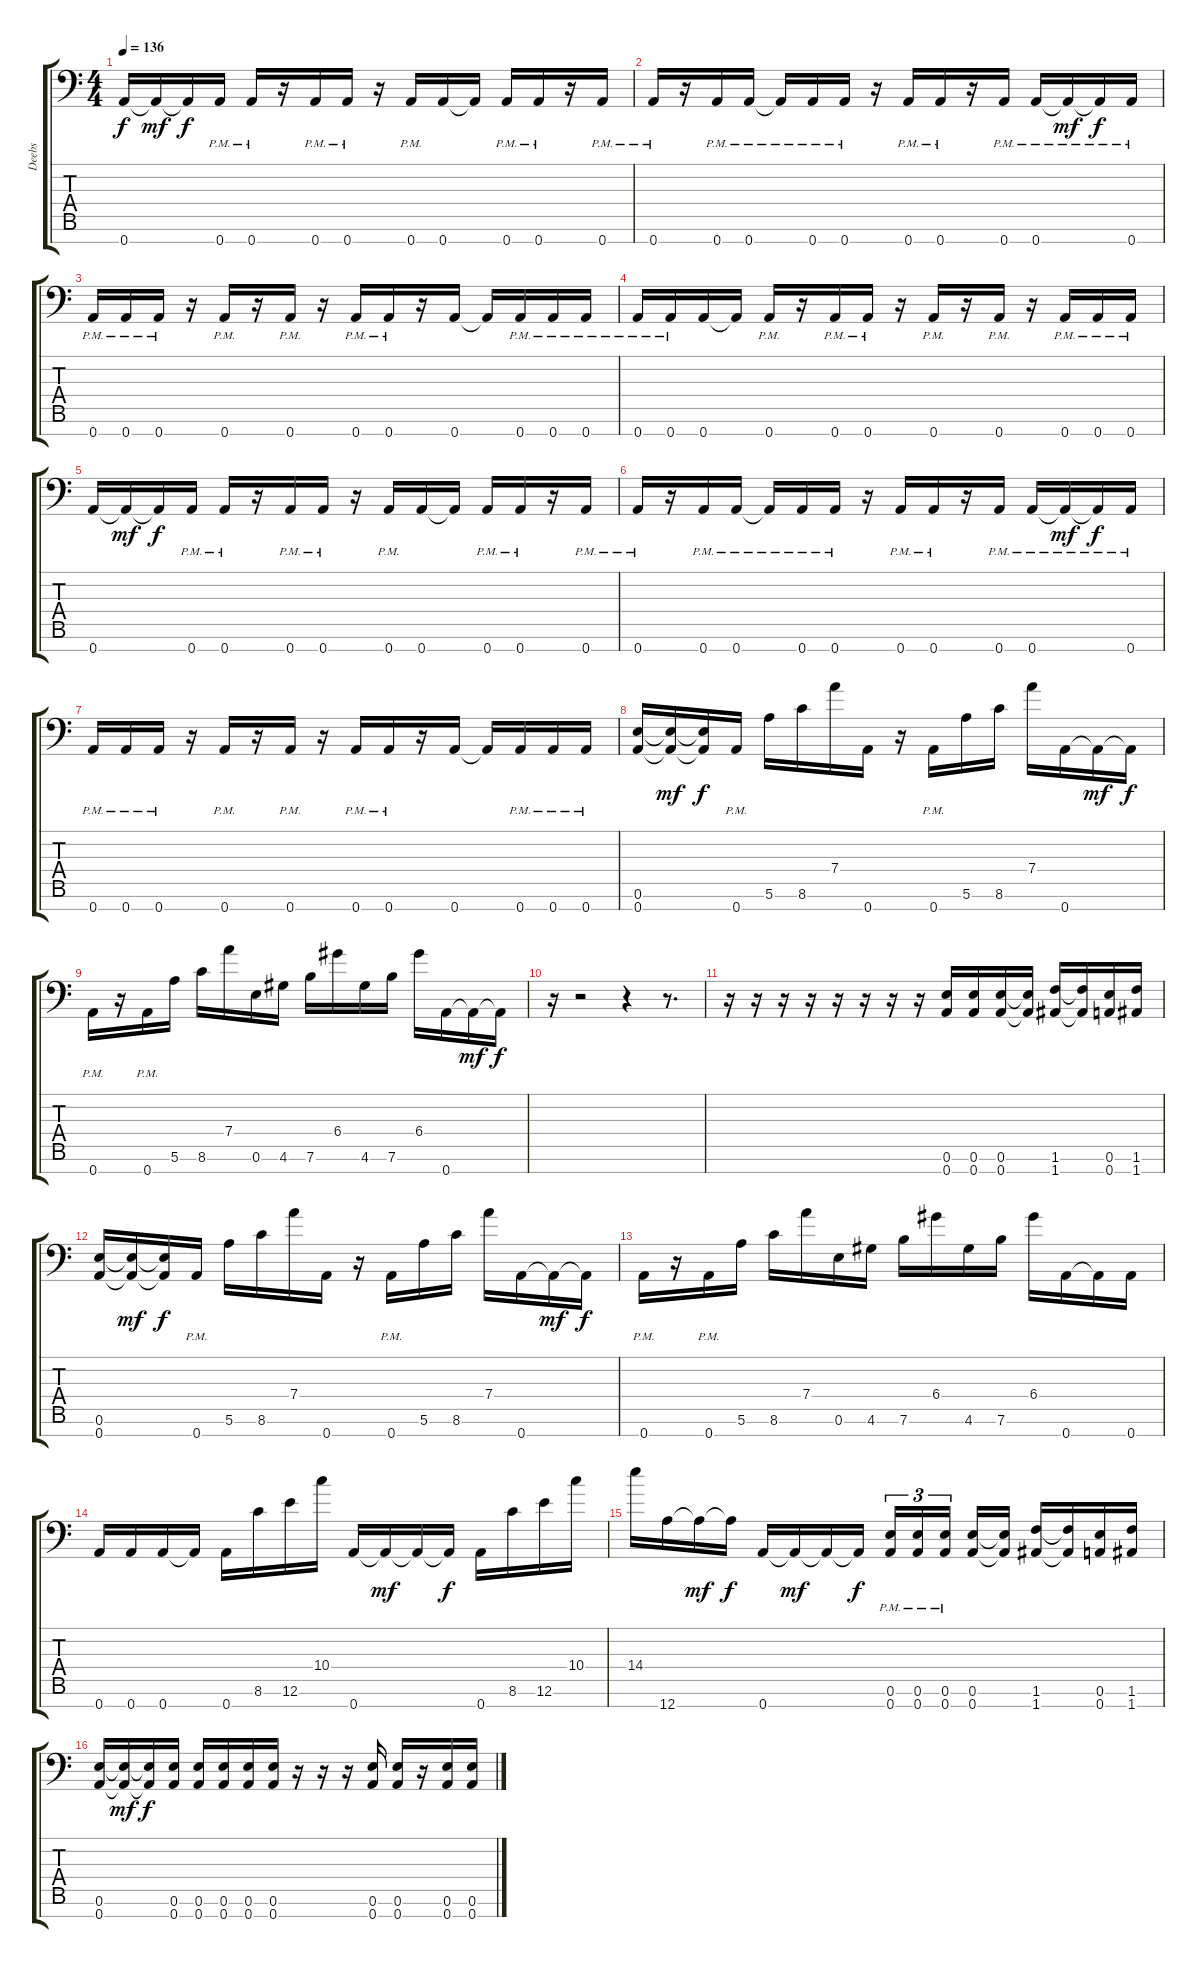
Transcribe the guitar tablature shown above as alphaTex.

\track ("Deebs" "Deebs") {instrument distortionguitar}
\staff {score tabs}
\tuning (E4 B3 G3 D3 A2 E2 A1) {hide}
\ts (4 4)
\tempo 136
\clef f4
\ks c
0.7.16{dy f} 0.7{t}.16{dy mf} 0.7{t}.16{dy f} 0.7{pm}.16 0.7{pm}.16 r.16 0.7{pm}.16 0.7{pm}.16 r.16 0.7{pm}.16 0.7.16 0.7{t}.16 0.7{pm}.16 0.7{pm}.16 r.16 0.7{pm}.16 |
0.7{pm}.16 r.16 0.7{pm}.16 0.7{pm}.16 0.7{pm t}.16 0.7{pm}.16 0.7{pm}.16 r.16 0.7{pm}.16 0.7{pm}.16 r.16 0.7{pm}.16 0.7{pm}.16 0.7{pm t}.16{dy mf} 0.7{pm t}.16{dy f} 0.7{pm}.16 |
0.7{pm}.16 0.7{pm}.16 0.7{pm}.16 r.16 0.7{pm}.16 r.16 0.7{pm}.16 r.16 0.7{pm}.16 0.7{pm}.16 r.16 0.7.16 0.7{t}.16 0.7{pm}.16 0.7{pm}.16 0.7{pm}.16 |
0.7{pm}.16 0.7{pm}.16 0.7.16 0.7{t}.16 0.7{pm}.16 r.16 0.7{pm}.16 0.7{pm}.16 r.16 0.7{pm}.16 r.16 0.7{pm}.16 r.16 0.7{pm}.16 0.7{pm}.16 0.7{pm}.16 |
0.7.16 0.7{t}.16{dy mf} 0.7{t}.16{dy f} 0.7{pm}.16 0.7{pm}.16 r.16 0.7{pm}.16 0.7{pm}.16 r.16 0.7{pm}.16 0.7.16 0.7{t}.16 0.7{pm}.16 0.7{pm}.16 r.16 0.7{pm}.16 |
0.7{pm}.16 r.16 0.7{pm}.16 0.7{pm}.16 0.7{pm t}.16 0.7{pm}.16 0.7{pm}.16 r.16 0.7{pm}.16 0.7{pm}.16 r.16 0.7{pm}.16 0.7{pm}.16 0.7{pm t}.16{dy mf} 0.7{pm t}.16{dy f} 0.7{pm}.16 |
0.7{pm}.16 0.7{pm}.16 0.7{pm}.16 r.16 0.7{pm}.16 r.16 0.7{pm}.16 r.16 0.7{pm}.16 0.7{pm}.16 r.16 0.7.16 0.7{t}.16 0.7{pm}.16 0.7{pm}.16 0.7{pm}.16 |
(0.6 0.7).16 (0.6{t} 0.7{t}).16{dy mf} (0.6{t} 0.7{t}).16{dy f} 0.7{pm}.16 5.6.16 8.6.16 7.4.16 0.7.16 r.16 0.7{pm}.16 5.6.16 8.6.16 7.4.16 0.7.16 0.7{t}.16{dy mf} 0.7{t}.16{dy f} |
0.7{pm}.16 r.16 0.7{pm}.16 5.6.16 8.6.16 7.4.16 0.6.16 4.6.16 7.6.16 6.4.16 4.6.16 7.6.16 6.4.16 0.7.16 0.7{t}.16{dy mf} 0.7{t}.16{dy f} |
r.16 r.2 r.4 r.8{d} |
r.16 r.16 r.16 r.16 r.16 r.16 r.16 r.16 (0.6 0.7).16 (0.6 0.7).16 (0.6 0.7).16 (0.6{t} 0.7{t}).16 (1.6 1.7).16 (1.6{t} 1.7{t}).16 (0.6 0.7).16 (1.6 1.7).16 |
(0.6 0.7).16 (0.6{t} 0.7{t}).16{dy mf} (0.6{t} 0.7{t}).16{dy f} 0.7{pm}.16 5.6.16 8.6.16 7.4.16 0.7.16 r.16 0.7{pm}.16 5.6.16 8.6.16 7.4.16 0.7.16 0.7{t}.16{dy mf} 0.7{t}.16{dy f} |
0.7{pm}.16 r.16 0.7{pm}.16 5.6.16 8.6.16 7.4.16 0.6.16 4.6.16 7.6.16 6.4.16 4.6.16 7.6.16 6.4.16 0.7.16 0.7{t}.16 0.7.16 |
0.7.16 0.7.16 0.7.16 0.7{t}.16 0.7.16 8.6.16 12.6.16 10.4.16 0.7.16 0.7{t}.16{dy mf} 0.7{t}.16 0.7{t}.16{dy f} 0.7.16 8.6.16 12.6.16 10.4.16 |
14.4.16 12.7.16 12.7{t}.16{dy mf} 12.7{t}.16{dy f} 0.7.16 0.7{t}.16{dy mf} 0.7{t}.16 0.7{t}.16{dy f} (0.6{pm} 0.7{pm}).16{tu (3 2)} (0.6{pm} 0.7{pm}).16{tu (3 2)} (0.6{pm} 0.7{pm}).16{tu (3 2)} (0.6 0.7).16 (0.6{t} 0.7{t}).16 (1.6 1.7).16 (1.6{t} 1.7{t}).16 (0.6 0.7).16 (1.6 1.7).16 |
(0.6 0.7).16 (0.6{t} 0.7{t}).16{dy mf} (0.6{t} 0.7{t}).16{dy f} (0.6 0.7).16 (0.6 0.7).16 (0.6 0.7).16 (0.6 0.7).16 (0.6 0.7).16 r.16 r.16 r.16 (0.6 0.7).16 (0.6 0.7).16 r.16 (0.6 0.7).16 (0.6 0.7).16
